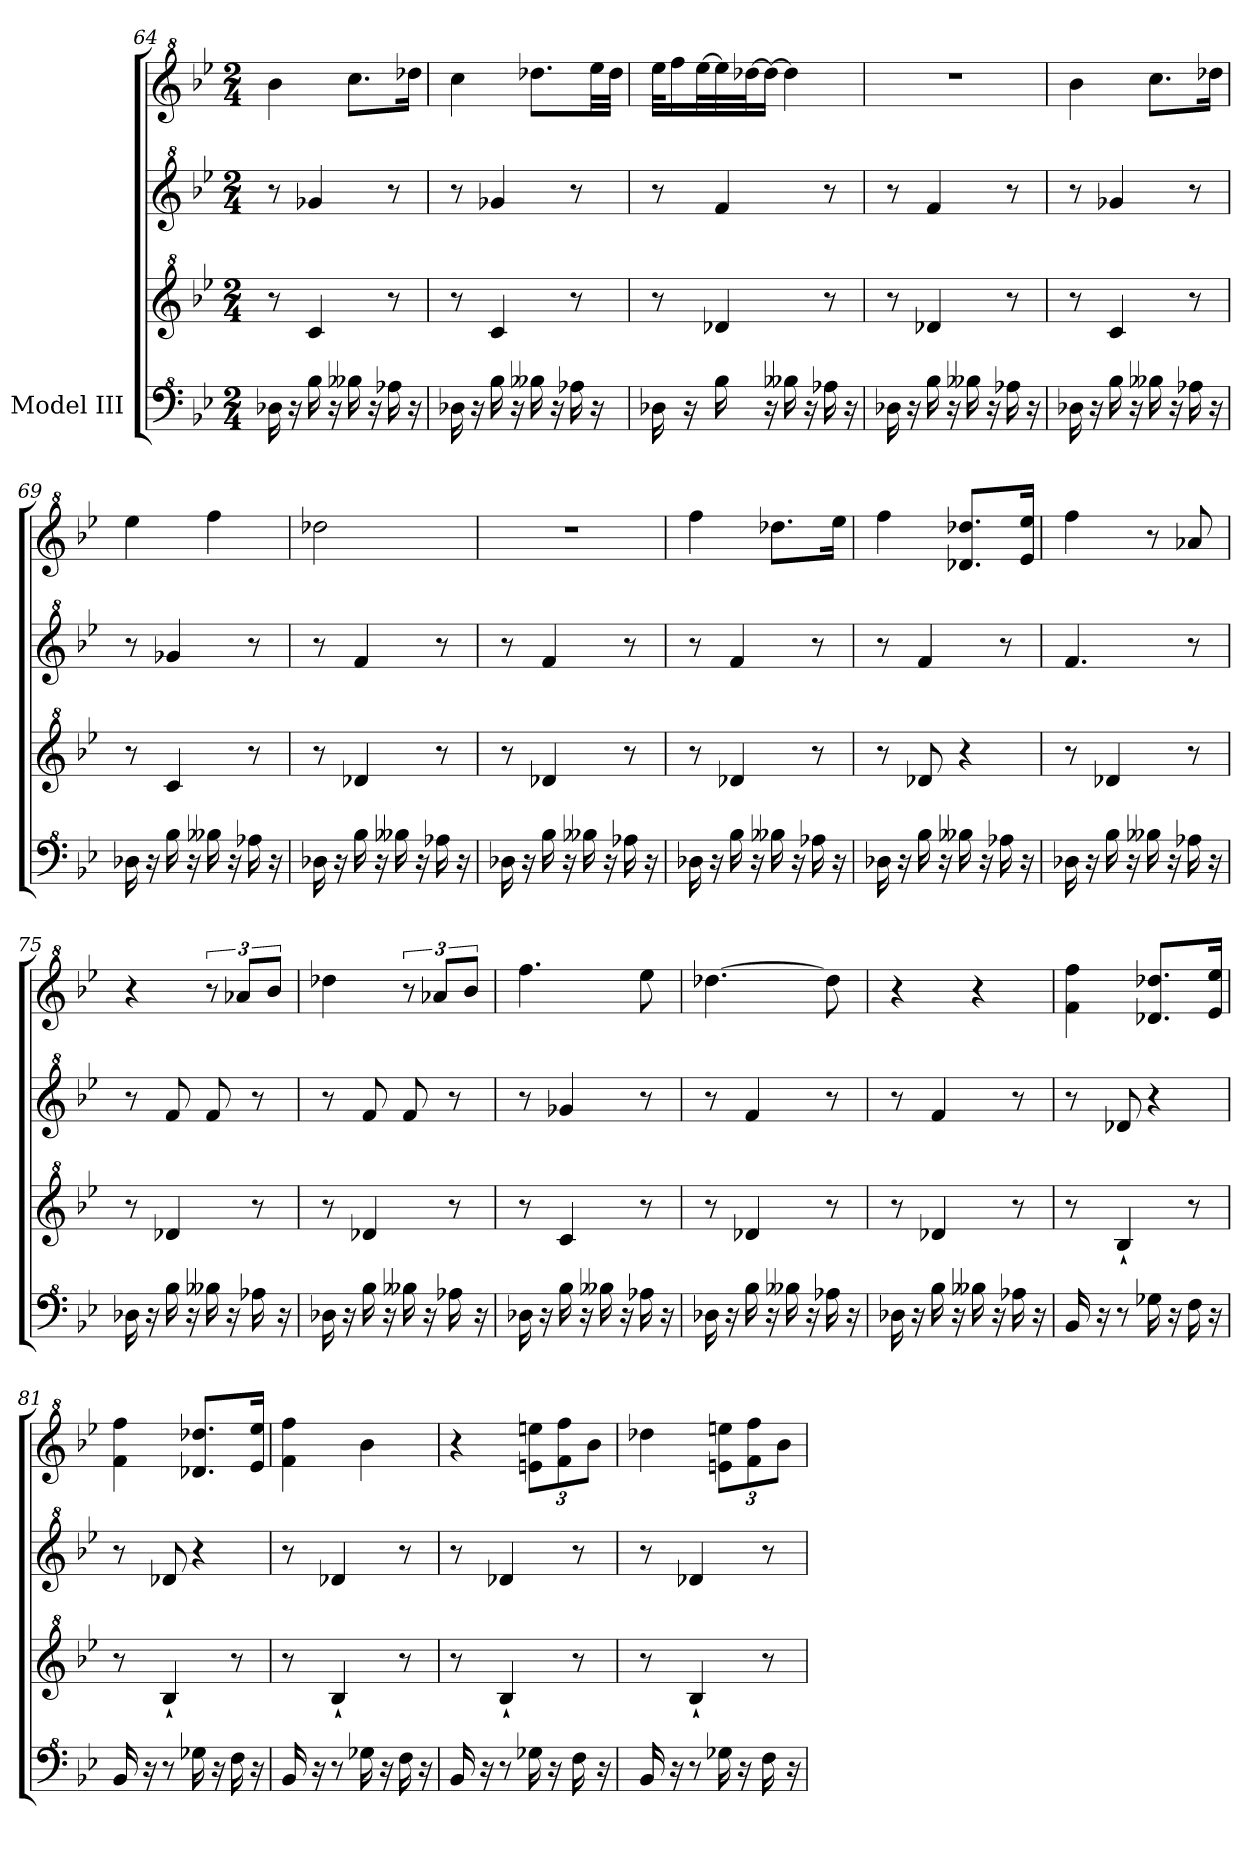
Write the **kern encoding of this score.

**kern	**kern	**kern	**kern
*part1	*part1	*part1	*part1
*staff4	*staff3	*staff2	*staff1
*I"Model III	*	*	*
!!LO:PB:g=z
*clefF^4	*clefG^2	*clefG^2	*clefG^2
*k[b-e-]	*k[b-e-]	*k[b-e-]	*k[b-e-]
*M2/4	*M2/4	*M2/4	*M2/4
=64	=64	=64	=64
16d-X\	8r	8r	4bb-\
16r	.	.	.
16b-\	4cc/	4gg-X/	.
16r	.	.	.
16b--X\	.	.	8.ccc\L
16r	.	.	.
16a-X\	8r	8r	.
16r	.	.	16ddd-X\Jk
=65	=65	=65	=65
16d-X\	8r	8r	4ccc\
16r	.	.	.
16b-\	4cc/	4gg-X/	.
16r	.	.	.
16b--X\	.	.	8.ddd-X\L
16r	.	.	.
16a-X\	8r	8r	.
16r	.	.	32eee-\LL
.	.	.	32ddd-\JJJ
=66	=66	=66	=66
16d-X\	8r	8r	32eee-\KLL
.	.	.	16fff\
16r	.	.	.
.	.	.	[32eee-\L
16b-\	4dd-X/	4ff/	32eee-\]
.	.	.	[32ddd-X\J
16r	.	.	16ddd-\JJ_
16b--X\	.	.	4ddd-\]
16r	.	.	.
16a-X\	8r	8r	.
16r	.	.	.
!!LO:LB:g=z
=67	=67	=67	=67
16d-X\	8r	8r	2r
16r	.	.	.
16b-\	4dd-X/	4ff/	.
16r	.	.	.
16b--X\	.	.	.
16r	.	.	.
16a-X\	8r	8r	.
16r	.	.	.
=68	=68	=68	=68
16d-X\	8r	8r	4bb-\
16r	.	.	.
16b-\	4cc/	4gg-X/	.
16r	.	.	.
16b--X\	.	.	8.ccc\L
16r	.	.	.
16a-X\	8r	8r	.
16r	.	.	16ddd-X\Jk
=69	=69	=69	=69
16d-X\	8r	8r	4eee-\
16r	.	.	.
16b-\	4cc/	4gg-X/	.
16r	.	.	.
16b--X\	.	.	4fff\
16r	.	.	.
16a-X\	8r	8r	.
16r	.	.	.
!!LO:LB:g=z
=70	=70	=70	=70
16d-X\	8r	8r	2ddd-X\
16r	.	.	.
16b-\	4dd-X/	4ff/	.
16r	.	.	.
16b--X\	.	.	.
16r	.	.	.
16a-X\	8r	8r	.
16r	.	.	.
=71	=71	=71	=71
16d-X\	8r	8r	2r
16r	.	.	.
16b-\	4dd-X/	4ff/	.
16r	.	.	.
16b--X\	.	.	.
16r	.	.	.
16a-X\	8r	8r	.
16r	.	.	.
=72	=72	=72	=72
16d-X\	8r	8r	4fff\
16r	.	.	.
16b-\	4dd-X/	4ff/	.
16r	.	.	.
16b--X\	.	.	8.ddd-X\L
16r	.	.	.
16a-X\	8r	8r	.
16r	.	.	16eee-\Jk
!!LO:PB:g=z
=73	=73	=73	=73
16d-X\	8r	8r	4fff\
16r	.	.	.
16b-\	8dd-X/	4ff/	.
16r	.	.	.
16b--X\	4r	.	8.dd-X/ 8.ddd-X/L
16r	.	.	.
16a-X\	.	8r	.
16r	.	.	16ee-/ 16eee-/Jk
=74	=74	=74	=74
16d-X\	8r	4.ff/	4fff\
16r	.	.	.
16b-\	4dd-X/	.	.
16r	.	.	.
16b--X\	.	.	8r
16r	.	.	.
16a-X\	8r	8r	8aa-X/
16r	.	.	.
=75	=75	=75	=75
16d-X\	8r	8r	4r
16r	.	.	.
16b-\	4dd-X/	8ff/	.
16r	.	.	.
16b--X\	.	8ff/	12r
16r	.	.	.
.	.	.	12aa-X/L
16a-X\	8r	8r	.
.	.	.	12bb-/J
16r	.	.	.
!!LO:LB:g=z
=76	=76	=76	=76
16d-X\	8r	8r	4ddd-X\
16r	.	.	.
16b-\	4dd-X/	8ff/	.
16r	.	.	.
16b--X\	.	8ff/	12r
16r	.	.	.
.	.	.	12aa-X/L
16a-X\	8r	8r	.
.	.	.	12bb-/J
16r	.	.	.
=77	=77	=77	=77
16d-X\	8r	8r	4.fff\
16r	.	.	.
16b-\	4cc/	4gg-X/	.
16r	.	.	.
16b--X\	.	.	.
16r	.	.	.
16a-X\	8r	8r	8eee-\
16r	.	.	.
=78	=78	=78	=78
*	*	*	*MM76
16d-X\	8r	8r	[4.ddd-X\
16r	.	.	.
16b-\	4dd-X/	4ff/	.
16r	.	.	.
16b--X\	.	.	.
16r	.	.	.
*	*	*	*MM77
16a-X\	8r	8r	8ddd-\]
16r	.	.	.
!!LO:LB:g=z
=79	=79	=79	=79
16d-X\	8r	8r	4r
16r	.	.	.
16b-\	4dd-X/	4ff/	.
16r	.	.	.
*	*	*	*MM78
16b--X\	.	.	4r
16r	.	.	.
16a-X\	8r	8r	.
16r	.	.	.
=80	=80	=80	=80
*	*	*	*MM79
16B-/	8r	8r	4ff\ 4fff\
16r	.	.	.
8r	4b-`/	8dd-X/	.
16g-X\	.	4r	8.dd-X/ 8.ddd-X/L
16r	.	.	.
16f\	8r	.	.
16r	.	.	16ee-/ 16eee-/Jk
=81	=81	=81	=81
16B-/	8r	8r	4ff\ 4fff\
16r	.	.	.
8r	4b-`/	8dd-X/	.
16g-X\	.	4r	8.dd-X/ 8.ddd-X/L
16r	.	.	.
16f\	8r	.	.
16r	.	.	16ee-/ 16eee-/Jk
=82	=82	=82	=82
16B-/	8r	8r	4ff\ 4fff\
16r	.	.	.
8r	4b-`/	4dd-X/	.
16g-X\	.	.	4bb-\
16r	.	.	.
16f\	8r	8r	.
16r	.	.	.
!!LO:PB:g=z
=83	=83	=83	=83
16B-/	8r	8r	4r
16r	.	.	.
8r	4b-`/	4dd-X/	.
16g-X\	.	.	12een\ 12eeen\L
16r	.	.	.
.	.	.	12ff\ 12fff\
16f\	8r	8r	.
.	.	.	12bb-\J
16r	.	.	.
=84	=84	=84	=84
16B-/	8r	8r	4ddd-X\
16r	.	.	.
8r	4b-`/	4dd-X/	.
16g-X\	.	.	12een\ 12eeen\L
16r	.	.	.
.	.	.	12ff\ 12fff\
16f\	8r	8r	.
.	.	.	12bb-\J
16r	.	.	.
=	=	=	=
*-	*-	*-	*-
